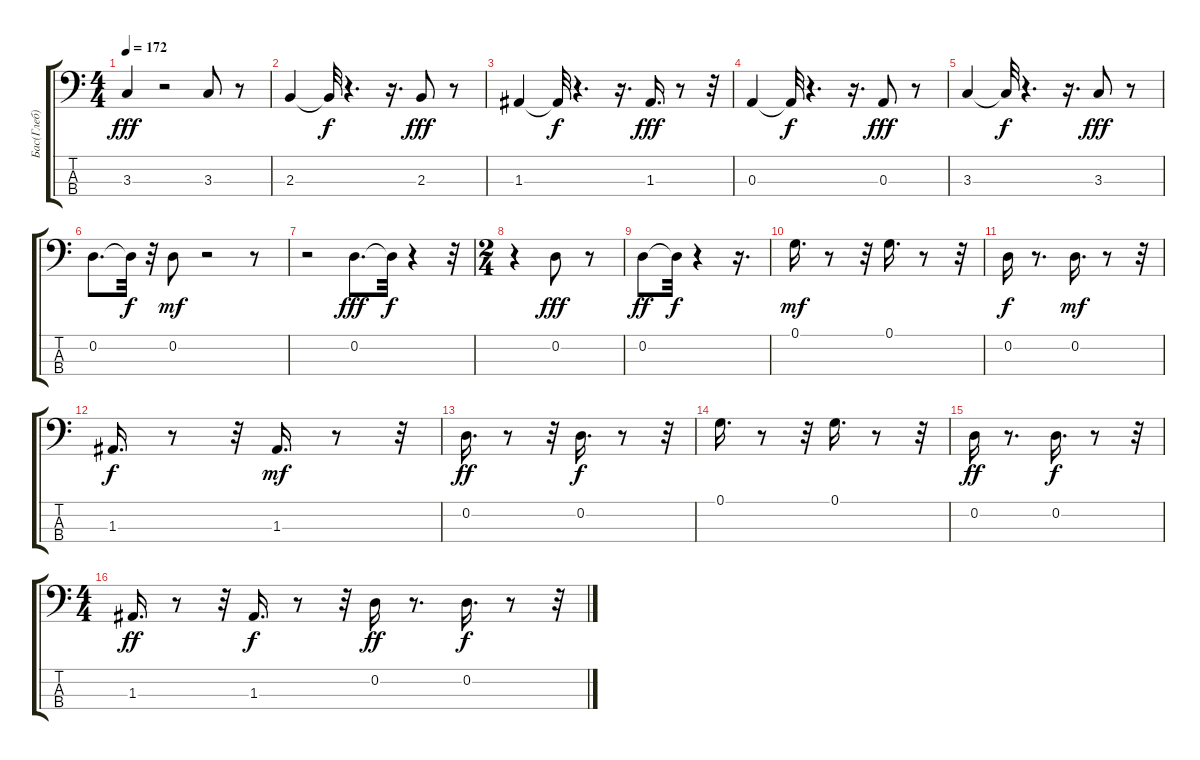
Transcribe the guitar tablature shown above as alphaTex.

\track ("Бас(Глеб)" "Бас(Глеб)") {instrument electricbassfinger}
\staff {score tabs}
\tuning (G2 D2 A1 E1) {hide}
\ts (4 4)
\tempo 172
\clef f4
\ks c
3.3.4{dy fff} r.2 3.3.8 r.8 |
2.3.4 2.3{t}.32{dy f} r.4{d} r.16{d} 2.3.8{dy fff} r.8 |
1.3.4 1.3{t}.32{dy f} r.4{d} r.16{d} 1.3.16{d dy fff} r.8 r.32 |
0.3.4 0.3{t}.32{dy f} r.4{d} r.16{d} 0.3.8{dy fff} r.8 |
3.3.4 3.3{t}.32{dy f} r.4{d} r.16{d} 3.3.8{dy fff} r.8 |
0.2.8{d} 0.2{t}.32{dy f} r.32 0.2.8{dy mf} r.2 r.8 |
r.2 0.2.8{d dy fff} 0.2{t}.32{dy f} r.4 r.32 |
\ts (2 4)
r.4 0.2.8{dy fff} r.8 |
0.2.8{dy ff} 0.2{t}.32{dy f} r.4 r.16{d} |
0.1.16{d dy mf} r.8 r.32 0.1.16{d} r.8 r.32 |
0.2.16{dy f} r.8{d} 0.2.16{d dy mf} r.8 r.32 |
1.3.16{d dy f} r.8 r.32 1.3.16{d dy mf} r.8 r.32 |
0.2.16{d dy ff} r.8 r.32 0.2.16{d dy f} r.8 r.32 |
0.1.16{d} r.8 r.32 0.1.16{d} r.8 r.32 |
0.2.16{dy ff} r.8{d} 0.2.16{d dy f} r.8 r.32 |
\ts (4 4)
1.3.16{d dy ff} r.8 r.32 1.3.16{d dy f} r.8 r.32 0.2.16{dy ff} r.8{d} 0.2.16{d dy f} r.8 r.32
